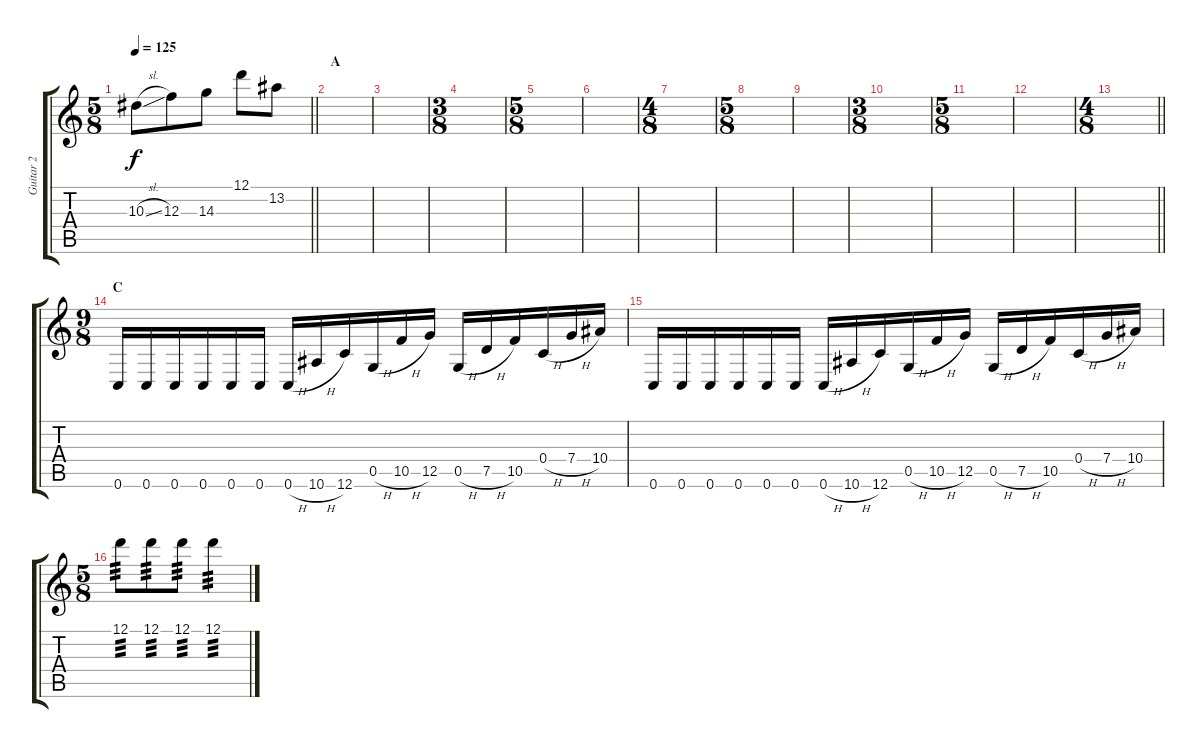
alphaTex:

\track ("Guitar 2" "Guitar 2") {instrument overdrivenguitar}
\staff {score tabs}
\tuning (D4 A3 F3 C3 G2 C2) {hide}
\ts (5 8)
\tempo 125
\clef g2
\barLineRight lightlight
\ks c
10.3{sl}.8{dy f} 12.3.8 14.3.8 12.1.8 13.2.8 |
\section ("" "A")
|
|
\ts (3 8)
|
\ts (5 8)
|
|
\ts (4 8)
|
\ts (5 8)
|
|
\ts (3 8)
|
\ts (5 8)
|
|
\ts (4 8)
\barLineRight lightlight
|
\ts (9 8)
\section ("" "C")
0.6.16 0.6.16 0.6.16 0.6.16 0.6.16 0.6.16 0.6{h}.16 10.6{h}.16 12.6.16 0.5{h}.16 10.5{h}.16 12.5.16 0.5{h}.16 7.5{h}.16 10.5.16 0.4{h}.16 7.4{h}.16 10.4.16 |
0.6.16 0.6.16 0.6.16 0.6.16 0.6.16 0.6.16 0.6{h}.16 10.6{h}.16 12.6.16 0.5{h}.16 10.5{h}.16 12.5.16 0.5{h}.16 7.5{h}.16 10.5.16 0.4{h}.16 7.4{h}.16 10.4.16 |
\ts (5 8)
12.1.8{tp 3} 12.1.8{tp 3} 12.1.8{tp 3} 12.1.4{tp 3}
